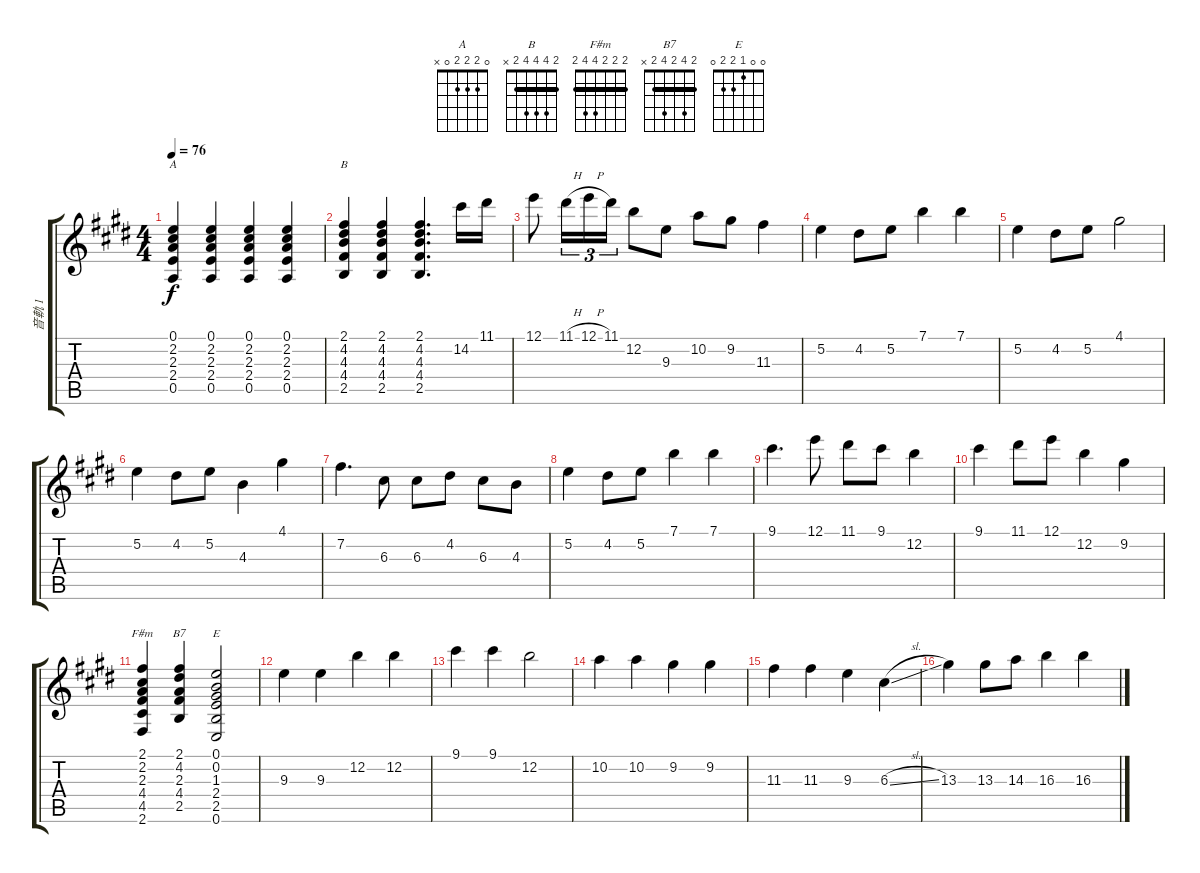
\track ("音軌 1" "音軌 1") {instrument electricguitarjazz}
\staff {score tabs}
\tuning (E4 B3 G3 D3 A2 E2) {hide}
\chord ("A" 0 2 2 2 0 x)
\chord ("B" 2 4 4 4 2 x) {barre 2}
\chord ("F#m" 2 2 2 4 4 2) {barre 2}
\chord ("B7" 2 4 2 4 2 x) {barre 2}
\chord ("E" 0 0 1 2 2 0)
\ts (4 4)
\tempo 76
\clef g2
\ks c#minor
(0.1 2.2 2.3 2.4 0.5).4{ch "A" dy f} (0.1 2.2 2.3 2.4 0.5).4 (0.1 2.2 2.3 2.4 0.5).4 (0.1 2.2 2.3 2.4 0.5).4 |
(2.1 4.2 4.3 4.4 2.5).4{ch "B"} (2.1 4.2 4.3 4.4 2.5).4 (2.1 4.2 4.3 4.4 2.5).4{d} 14.2.16 11.1.16 |
12.1.8 11.1{h}.16{tu (3 2)} 12.1{h}.16{tu (3 2)} 11.1.16{tu (3 2)} 12.2.8 9.3.8 10.2.8 9.2.8 11.3.4 |
5.2.4 4.2.8 5.2.8 7.1.4 7.1.4 |
5.2.4 4.2.8 5.2.8 4.1.2 |
5.2.4 4.2.8 5.2.8 4.3.4 4.1.4 |
7.2.4{d} 6.3.8 6.3.8 4.2.8 6.3.8 4.3.8 |
5.2.4 4.2.8 5.2.8 7.1.4 7.1.4 |
9.1.4{d} 12.1.8 11.1.8 9.1.8 12.2.4 |
9.1.4 11.1.8 12.1.8 12.2.4 9.2.4 |
(2.1 2.2 2.3 4.4 4.5 2.6).4{ch "F#m"} (2.1 4.2 2.3 4.4 2.5).4{ch "B7"} (0.1 0.2 1.3 2.4 2.5 0.6).2{ch "E"} |
9.3.4 9.3.4 12.2.4 12.2.4 |
9.1.4 9.1.4 12.2.2 |
10.2.4 10.2.4 9.2.4 9.2.4 |
11.3.4 11.3.4 9.3.4 6.3{sl}.4{instrument overdrivenguitar} |
13.3.4 13.3.8 14.3.8 16.3.4 16.3.4
